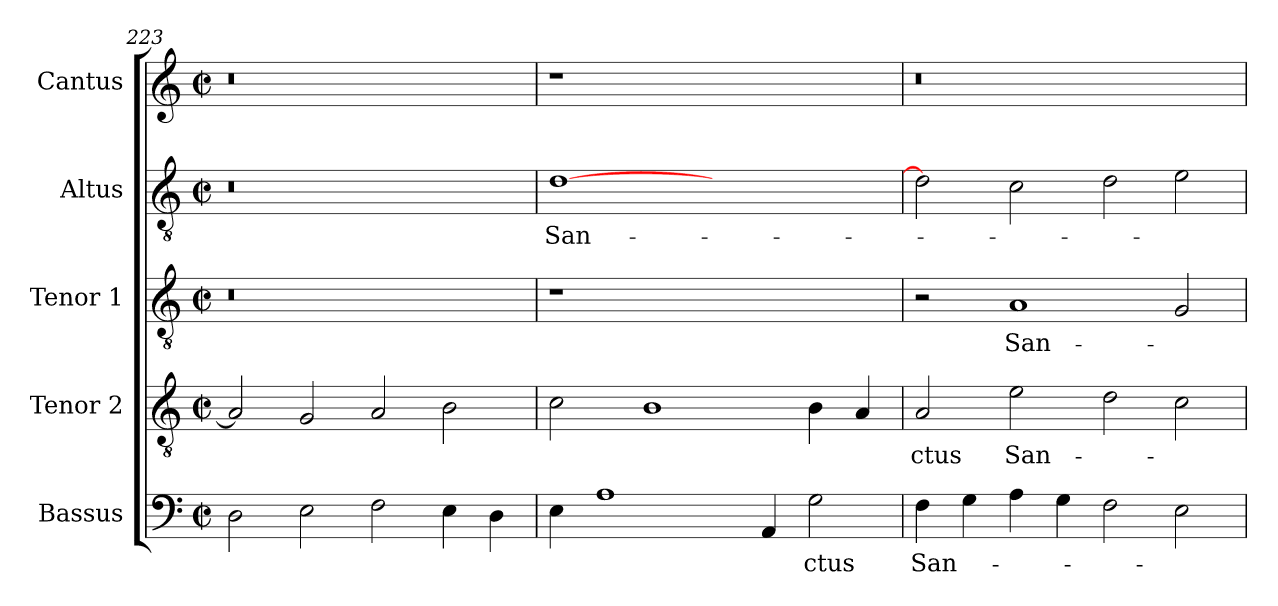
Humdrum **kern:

**kern	**text	**kern	**text	**kern	**text	**kern	**text	**kern
*part5	*part5	*part4	*part4	*part3	*part3	*part2	*part2	*part1
*staff5	*staff5	*staff4	*staff4	*staff3	*staff3	*staff2	*staff2	*staff1
*I"Bassus	*	*I"Tenor 2	*	*I"Tenor 1	*	*I"Altus	*	*I"Cantus
*clefF4	*	*clefGv2	*	*clefGv2	*	*clefGv2	*	*clefG2
*k[]	*	*k[]	*	*k[]	*	*k[]	*	*k[]
*C:	*	*C:	*	*C:	*	*C:	*	*C:
*M2/2	*	*M2/2	*	*M2/2	*	*M2/2	*	*M2/2
*met(c|)	*	*met(c|)	*	*met(c|)	*	*met(c|)	*	*met(c|)
=223	=223	=223	=223	=223	=223	=223	=223	=223
2D\	.	2A/]	.	0r	.	0r	.	0r
2E\	.	2G/	.	.	.	.	.	.
2F\	.	2A/	.	.	.	.	.	.
4E\	.	2B\	.	.	.	.	.	.
4D\	.	.	.	.	.	.	.	.
=224	=224	=224	=224	=224	=224	=224	=224	=224
!	!	!	!	!	!	!	!LO:LY:b:cj	!
4E\	.	2c\	.	1r	.	[>1d	San-	1r
1A	.	.	.	.	.	.	.	.
.	.	1B	.	.	.	.	.	.
.	.	.	.	1ryy	.	1ryy	.	1ryy
4AA/	.	.	.	.	.	.	.	.
!	!LO:LY:b:cj	!	!	!	!	!	!	!
2G\	-ctus	4B\	.	.	.	.	.	.
.	.	4A/	.	.	.	.	.	.
=225	=225	=225	=225	=225	=225	=225	=225	=225
!	!LO:LY:b:cj	!	!LO:LY:b:cj	!	!	!	!	!
4F\	San-	2A/	-ctus	2r	.	2d\]	.	0r
4G\	.	.	.	.	.	.	.	.
!	!	!	!LO:LY:b:cj	!	!LO:LY:b:cj	!	!	!
4A\	.	2e\	San-	1A	San-	2c\	.	.
4G\	.	.	.	.	.	.	.	.
2F\	.	2d\	.	.	.	2d\	.	.
2E\	.	2c\	.	2G/	.	2e\	.	.
=	=	=	=	=	=	=	=	=
*-	*-	*-	*-	*-	*-	*-	*-	*-
